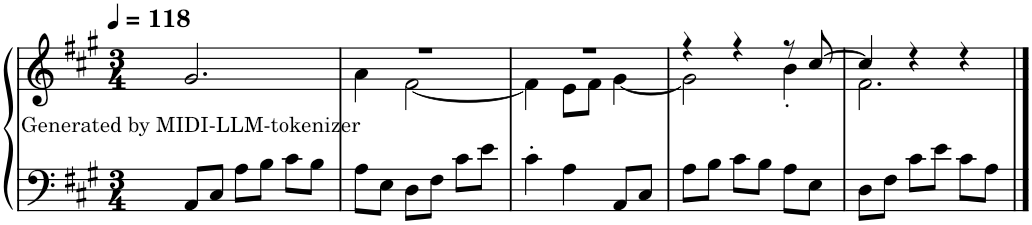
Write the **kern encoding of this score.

**kern	**kern	**text
*part1	*part1	*part1
*staff2	*staff1	*staff1
*I"Piano	*	*
*I'Pno.	*	*
*clefF4	*clefG2	*
*k[f#c#g#]	*k[f#c#g#]	*
*M3/4	*M3/4	*
*MM118	*MM118	*
=1	=1	=1
!	!	!LO:LY:b
8AA/L	2.g#/	Generated by MIDI-LLM-tokenizer
8C#/J	.	.
8A\L	.	.
8B\J	.	.
8c#\L	.	.
8B\J	.	.
=2	=2	=2
*	*^	*
8A\L	2.r	4a\	.
8E\J	.	.	.
8D\L	.	[2f#\	.
8F#\J	.	.	.
8c#\L	.	.	.
8e\J	.	.	.
=3	=3	=3	=3
4c#'\	2.r	4f#\]	.
4A\	.	8e\L	.
.	.	8f#\J	.
8AA/L	.	[4g#\	.
8C#/J	.	.	.
=4	=4	=4	=4
8A\L	4r	2g#\]	.
8B\J	.	.	.
8c#\L	4r	.	.
8B\J	.	.	.
8A\L	8r	4b'\	.
8E\J	[8cc#/	.	.
=5	=5	=5	=5
8D\L	4cc#/]	2.f#\	.
8F#\J	.	.	.
8c#\L	4r	.	.
8e\J	.	.	.
8c#\L	4r	.	.
8A\J	.	.	.
*	*v	*v	*
==	==	==
*-	*-	*-
